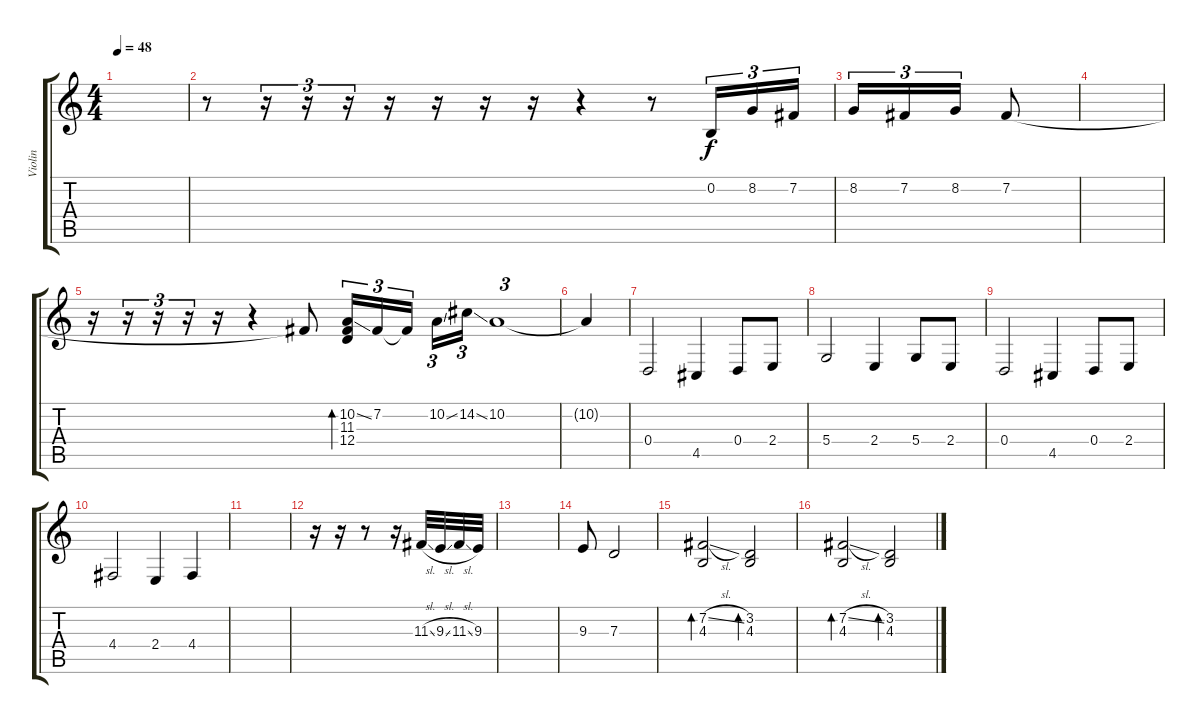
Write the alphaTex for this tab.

\track ("Violin" "Violin") {instrument violin}
\staff {score tabs}
\tuning (E4 B3 G3 D3 A2 E2) {hide}
\ts (4 4)
\tempo 48
\clef g2
\ks c
|
r.8 r.16{tu (3 2)} r.16{tu (3 2)} r.16{tu (3 2)} r.16 r.16 r.16 r.16 r.4 r.8 0.2.16{tu (3 2)} 8.2.16{tu (3 2)} 7.2.16{tu (3 2)} |
8.2.16{tu (3 2)} 7.2.16{tu (3 2)} 8.2.16{tu (3 2)} 7.2.8 |
|
r.16 r.16{tu (3 2)} r.16{tu (3 2)} r.16{tu (3 2)} r.16 r.4 7.2{t}.8 (10.2{ss} 11.3 12.4).16{tu (3 2) bd 60} 7.2.16{tu (3 2)} 7.2{t}.16{tu (3 2)} 10.2{ss}.16{tu (3 2)} 14.2{ss}.16{tu (3 2)} 10.2.1{tu (3 2)} |
10.2{t}.4 |
0.4.2 4.5.4 0.4.8 2.4.8 |
5.4.2 2.4.4 5.4.8 2.4.8 |
0.4.2 4.5.4 0.4.8 2.4.8 |
4.4.2 2.4.4 4.4.4 |
|
r.16 r.16 r.8 r.16 11.3{sl}.32 9.3{sl}.32 11.3{sl}.32 9.3.32 |
|
9.3.8 7.3.2 |
(7.2{sl} 4.3).2{bd 120} (3.2 4.3).2{bd 120} |
(7.2{sl} 4.3).2{bd 120} (3.2 4.3).2{bd 120}
